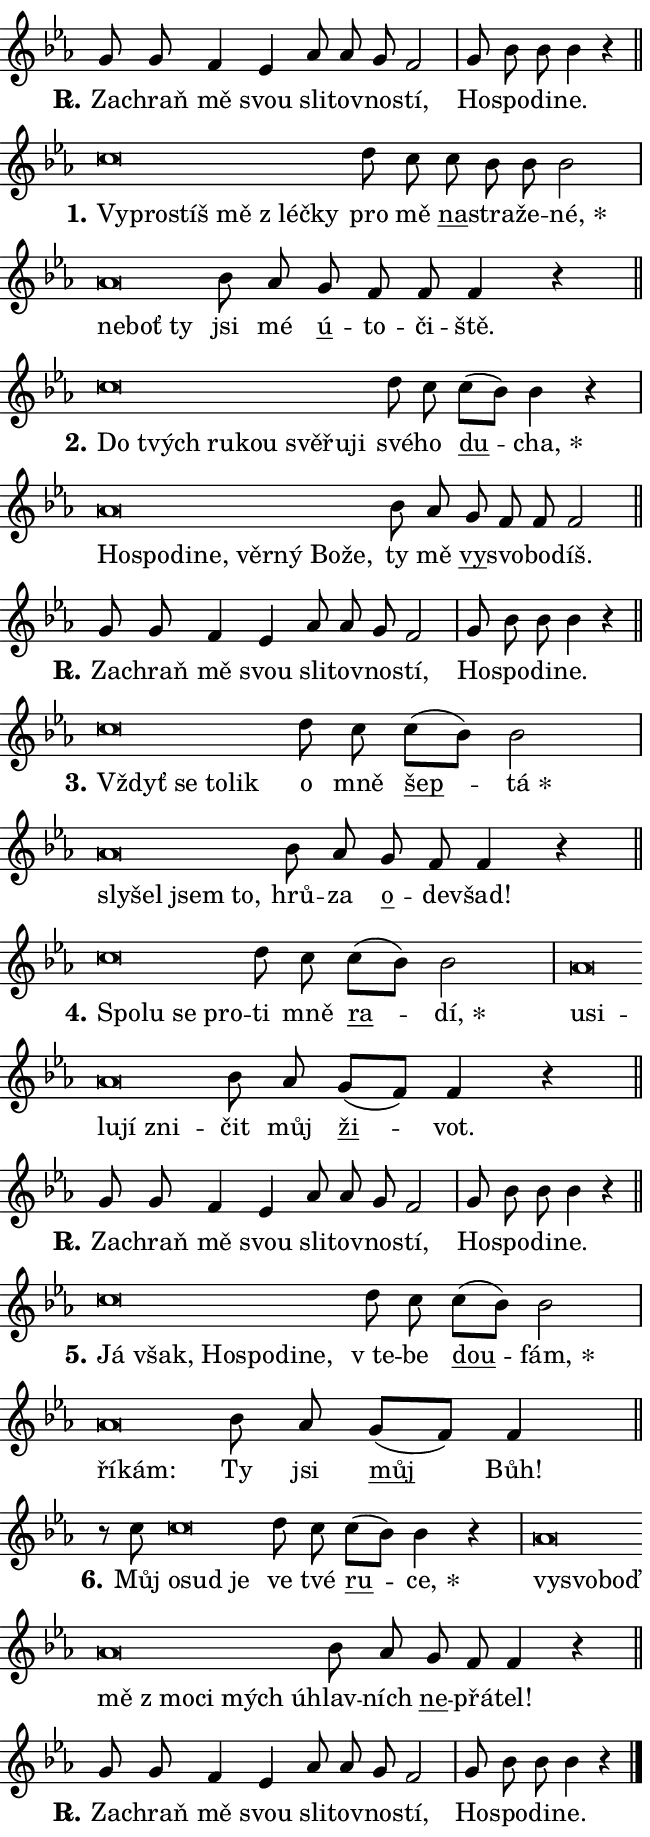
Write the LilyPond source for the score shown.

\version "2.24.0"
\header { tagline = "" }
\paper {
  indent = 0\cm
  top-margin = 0\cm
  right-margin = 0.13\cm % to fit lyric hyphens
  bottom-margin = 0\cm
  left-margin = 0\cm
  paper-width = 11\cm
  page-breaking = #ly:one-page-breaking
  system-system-spacing.basic-distance = #11
  score-system-spacing.basic-distance = #11
  ragged-last = ##f
}


%% Author: Thomas Morley
%% https://lists.gnu.org/archive/html/lilypond-user/2020-05/msg00002.html
#(define (line-position grob)
"Returns position of @var[grob} in current system:
   @code{'start}, if at first time-step
   @code{'end}, if at last time-step
   @code{'middle} otherwise
"
  (let* ((col (ly:item-get-column grob))
         (ln (ly:grob-object col 'left-neighbor))
         (rn (ly:grob-object col 'right-neighbor))
         (col-to-check-left (if (ly:grob? ln) ln col))
         (col-to-check-right (if (ly:grob? rn) rn col))
         (break-dir-left
           (and
             (ly:grob-property col-to-check-left 'non-musical #f)
             (ly:item-break-dir col-to-check-left)))
         (break-dir-right
           (and
             (ly:grob-property col-to-check-right 'non-musical #f)
             (ly:item-break-dir col-to-check-right))))
        (cond ((eqv? 1 break-dir-left) 'start)
              ((eqv? -1 break-dir-right) 'end)
              (else 'middle))))

#(define (tranparent-at-line-position vctor)
  (lambda (grob)
  "Relying on @code{line-position} select the relevant enry from @var{vctor}.
Used to determine transparency,"
    (case (line-position grob)
      ((end) (not (vector-ref vctor 0)))
      ((middle) (not (vector-ref vctor 1)))
      ((start) (not (vector-ref vctor 2))))))

noteHeadBreakVisibility =
#(define-music-function (break-visibility)(vector?)
"Makes @code{NoteHead}s transparent relying on @var{break-visibility}"
#{
  \override NoteHead.transparent =
    #(tranparent-at-line-position break-visibility)
#})

#(define delete-ledgers-for-transparent-note-heads
  (lambda (grob)
    "Reads whether a @code{NoteHead} is transparent.
If so this @code{NoteHead} is removed from @code{'note-heads} from
@var{grob}, which is supposed to be @code{LedgerLineSpanner}.
As a result ledgers are not printed for this @code{NoteHead}"
    (let* ((nhds-array (ly:grob-object grob 'note-heads))
           (nhds-list
             (if (ly:grob-array? nhds-array)
                 (ly:grob-array->list nhds-array)
                 '()))
           ;; Relies on the transparent-property being done before
           ;; Staff.LedgerLineSpanner.after-line-breaking is executed.
           ;; This is fragile ...
           (to-keep
             (remove
               (lambda (nhd)
                 (ly:grob-property nhd 'transparent #f))
               nhds-list)))
      ;; TODO find a better method to iterate over grob-arrays, similiar
      ;; to filter/remove etc for lists
      ;; For now rebuilt from scratch
      (set! (ly:grob-object grob 'note-heads)  '())
      (for-each
        (lambda (nhd)
          (ly:pointer-group-interface::add-grob grob 'note-heads nhd))
        to-keep))))

squashNotes = {
  \override NoteHead.X-extent = #'(-0.2 . 0.2)
  \override NoteHead.Y-extent = #'(-0.75 . 0)
  \override NoteHead.stencil =
    #(lambda (grob)
       (let ((pos (ly:grob-property grob 'staff-position)))
         (begin
           (if (< pos -7) (display "ERROR: Lower brevis then expected\n") (display ""))
           (if (<= pos -6) ly:text-interface::print ly:note-head::print))))
}
unSquashNotes = {
  \revert NoteHead.X-extent
  \revert NoteHead.Y-extent
  \revert NoteHead.stencil
}

hideNotes = \noteHeadBreakVisibility #begin-of-line-visible
unHideNotes = \noteHeadBreakVisibility #all-visible

% work-around for resetting accidentals
% https://lilypond.org/doc/v2.23/Documentation/notation/displaying-rhythms#unmetered-music
cadenzaMeasure = {
  \cadenzaOff
  \partial 1024 s1024
  \cadenzaOn
}

#(define-markup-command (accent layout props text) (markup?)
  "Underline accented syllable"
  (interpret-markup layout props
    #{\markup \override #'(offset . 4.3) \underline { #text }#}))

responsum = \markup \concat {
  "R" \hspace #-1.05 \path #0.1 #'((moveto 0 0.07) (lineto 0.9 0.8)) \hspace #0.05 "."
}

spaceSize = #0.6828661417322834 % exact space size for TeX Gyre Schola

\layout {
  \context {
    \Staff
    \remove "Time_signature_engraver"
    \override LedgerLineSpanner.after-line-breaking = #delete-ledgers-for-transparent-note-heads
  }
  \context {
    \Lyrics {
      \override LyricSpace.minimum-distance = \spaceSize
      \override LyricText.font-name = #"TeX Gyre Schola"
      \override LyricText.font-size = 1
      \override StanzaNumber.font-name = #"TeX Gyre Schola Bold"
      \override StanzaNumber.font-size = 1
    }
  }
  \context {
    \Score 
    \override NoteHead.text =
      #(lambda (grob) 
        (let ((pos (ly:grob-property grob 'staff-position)))
          #{\markup {
            \combine
              \halign #-0.55 \raise #(if (= pos -6) 0 0.5) \override #'(thickness . 2) \draw-line #'(3.2 . 0)
              \musicglyph "noteheads.sM1"
          }#}))
  }
}

% magnetic-lyrics.ily
%
%   written by
%     Jean Abou Samra <jean@abou-samra.fr>
%     Werner Lemberg <wl@gnu.org>
%
%   adapted by
%     Jiri Hon <jiri.hon@gmail.com>
%
% Version 2022-Apr-15

% https://www.mail-archive.com/lilypond-user@gnu.org/msg149350.html

#(define (Left_hyphen_pointer_engraver context)
   "Collect syllable-hyphen-syllable occurrences in lyrics and store
them in properties.  This engraver only looks to the left.  For
example, if the lyrics input is @code{foo -- bar}, it does the
following.

@itemize @bullet
@item
Set the @code{text} property of the @code{LyricHyphen} grob between
@q{foo} and @q{bar} to @code{foo}.

@item
Set the @code{left-hyphen} property of the @code{LyricText} grob with
text @q{foo} to the @code{LyricHyphen} grob between @q{foo} and
@q{bar}.
@end itemize

Use this auxiliary engraver in combination with the
@code{lyric-@/text::@/apply-@/magnetic-@/offset!} hook."
   (let ((hyphen #f)
         (text #f))
     (make-engraver
      (acknowledgers
       ((lyric-syllable-interface engraver grob source-engraver)
        (set! text grob)))
      (end-acknowledgers
       ((lyric-hyphen-interface engraver grob source-engraver)
        ;(when (not (grob::has-interface grob 'lyric-space-interface))
          (set! hyphen grob)));)
      ((stop-translation-timestep engraver)
       (when (and text hyphen)
         (ly:grob-set-object! text 'left-hyphen hyphen))
       (set! text #f)
       (set! hyphen #f)))))

#(define (lyric-text::apply-magnetic-offset! grob)
   "If the space between two syllables is less than the value in
property @code{LyricText@/.details@/.squash-threshold}, move the right
syllable to the left so that it gets concatenated with the left
syllable.

Use this function as a hook for
@code{LyricText@/.after-@/line-@/breaking} if the
@code{Left_@/hyphen_@/pointer_@/engraver} is active."
   (let ((hyphen (ly:grob-object grob 'left-hyphen #f)))
     (when hyphen
       (let ((left-text (ly:spanner-bound hyphen LEFT)))
         (when (grob::has-interface left-text 'lyric-syllable-interface)
           (let* ((common (ly:grob-common-refpoint grob left-text X))
                  (this-x-ext (ly:grob-extent grob common X))
                  (left-x-ext
                   (begin
                     ;; Trigger magnetism for left-text.
                     (ly:grob-property left-text 'after-line-breaking)
                     (ly:grob-extent left-text common X)))
                  ;; `delta` is the gap width between two syllables.
                  (delta (- (interval-start this-x-ext)
                            (interval-end left-x-ext)))
                  (details (ly:grob-property grob 'details))
                  (threshold (assoc-get 'squash-threshold details 0.2)))
             (when (< delta threshold)
               (let* (;; We have to manipulate the input text so that
                      ;; ligatures crossing syllable boundaries are not
                      ;; disabled.  For languages based on the Latin
                      ;; script this is essentially a beautification.
                      ;; However, for non-Western scripts it can be a
                      ;; necessity.
                      (lt (ly:grob-property left-text 'text))
                      (rt (ly:grob-property grob 'text))
                      (is-space (grob::has-interface hyphen 'lyric-space-interface))
                      (space (if is-space " " ""))
                      (extra-delta (if is-space spaceSize 0))
                      ;; Append new syllable.
                      (ltrt-space (if (and (string? lt) (string? rt))
                                (string-append lt space rt)
                                (make-concat-markup (list lt space rt))))
                      ;; Right-align `ltrt` to the right side.
                      (ltrt-space-markup (grob-interpret-markup
                               grob
                               (make-translate-markup
                                (cons (interval-length this-x-ext) 0)
                                (make-right-align-markup ltrt-space)))))
                 (begin
                   ;; Don't print `left-text`.
                   (ly:grob-set-property! left-text 'stencil #f)
                   ;; Set text and stencil (which holds all collected
                   ;; syllables so far) and shift it to the left.
                   (ly:grob-set-property! grob 'text ltrt-space)
                   (ly:grob-set-property! grob 'stencil ltrt-space-markup)
                   (ly:grob-translate-axis! grob (- (- delta extra-delta)) X))))))))))


#(define (lyric-hyphen::displace-bounds-first grob)
   ;; Make very sure this callback isn't triggered too early.
   (let ((left (ly:spanner-bound grob LEFT))
         (right (ly:spanner-bound grob RIGHT)))
     (ly:grob-property left 'after-line-breaking)
     (ly:grob-property right 'after-line-breaking)
     (ly:lyric-hyphen::print grob)))

squashThreshold = #0.4

\layout {
  \context {
    \Lyrics
    \consists #Left_hyphen_pointer_engraver
    \override LyricText.after-line-breaking =
      #lyric-text::apply-magnetic-offset!
    \override LyricHyphen.stencil = #lyric-hyphen::displace-bounds-first
    \override LyricText.details.squash-threshold = \squashThreshold
    \override LyricHyphen.minimum-distance = 0
    \override LyricHyphen.minimum-length = \squashThreshold
  }
}

squashText = \override LyricText.details.squash-threshold = 9999
unSquashText = \override LyricText.details.squash-threshold = \squashThreshold

leftText = \override LyricText.self-alignment-X = #LEFT
unLeftText = \revert LyricText.self-alignment-X

starOffset = #(lambda (grob) 
                (let ((x_offset (ly:self-alignment-interface::aligned-on-x-parent grob)))
                  (if (= x_offset 0) 0 (+ x_offset 1.2))))

star = #(define-music-function (syllable)(string?)
"Append star separator at the end of a syllable"
#{
  \once \override LyricText.X-offset = #starOffset
  \lyricmode { \markup {
    #syllable
    \override #'((font-name . "TeX Gyre Schola Bold")) \hspace #0.2 \lower #0.65 \larger "*"
  } }
#})

starAccent = #(define-music-function (syllable)(string?)
"Append star separator at the end of a syllable and make accent"
#{
  \once \override LyricText.X-offset = #starOffset
  \lyricmode { \markup {
    \accent #syllable
    \override #'((font-name . "TeX Gyre Schola Bold")) \hspace #0.2 \lower #0.65 \larger "*"
  } }
#})

breath = #(define-music-function (syllable)(string?)
"Append breathing indicator at the end of a syllable"
#{
  \lyricmode { \markup { #syllable "+" } }
#})

optionalBreath = #(define-music-function (syllable)(string?)
"Append optional breathing indicator at the end of a syllable"
#{
  \lyricmode { \markup { #syllable "(+)" } }
#})


\score {
    <<
        \new Voice = "melody" { \cadenzaOn \key es \major \relative { g'8 g f4 es \bar "" as8 as g f2 \cadenzaMeasure \bar "|" g8 bes bes bes4 r \cadenzaMeasure \bar "||" \break } }
        \new Lyrics \lyricsto "melody" { \lyricmode { \set stanza = \responsum
Za -- chraň mě svou sli -- tov -- no -- stí, Ho -- spo -- di -- ne. } }
    >>
    \layout {}
}

\score {
    <<
        \new Voice = "melody" { \cadenzaOn \key es \major \relative { \squashNotes c''\breve*1/16 \hideNotes \breve*1/16 \bar "" \breve*1/16 \bar "" \breve*1/16 \bar "" \breve*1/16 \breve*1/16 \bar "" \unHideNotes \unSquashNotes d8 c \bar "" c bes bes bes2 \cadenzaMeasure \bar "|" \squashNotes as\breve*1/16 \hideNotes \breve*1/16 \breve*1/16 \bar "" \unHideNotes \unSquashNotes bes8 as \bar "" g f f f4 r \cadenzaMeasure \bar "||" \break } }
        \new Lyrics \lyricsto "melody" { \lyricmode { \set stanza = "1."
\leftText Vy -- \squashText pro -- stíš mě "z léč" -- ky \unLeftText \unSquashText pro mě \markup \accent na -- stra -- že -- \star né, \leftText ne -- \squashText boť ty \unLeftText \unSquashText jsi mé \markup \accent ú -- to -- či -- ště. } }
    >>
    \layout {}
}

\score {
    <<
        \new Voice = "melody" { \cadenzaOn \key es \major \relative { \squashNotes c''\breve*1/16 \hideNotes \breve*1/16 \bar "" \breve*1/16 \bar "" \breve*1/16 \bar "" \breve*1/16 \bar "" \breve*1/16 \breve*1/16 \bar "" \unHideNotes \unSquashNotes d8 c \bar "" c[( bes)] bes4 r \cadenzaMeasure \bar "|" \squashNotes as\breve*1/16 \hideNotes \breve*1/16 \bar "" \breve*1/16 \bar "" \breve*1/16 \bar "" \breve*1/16 \bar "" \breve*1/16 \bar "" \breve*1/16 \breve*1/16 \bar "" \unHideNotes \unSquashNotes bes8 as \bar "" g f f f2 \cadenzaMeasure \bar "||" \break } }
        \new Lyrics \lyricsto "melody" { \lyricmode { \set stanza = "2."
\leftText Do \squashText tvých ru -- kou svě -- řu -- ji \unLeftText \unSquashText své -- ho \markup \accent du -- \star cha, \leftText Ho -- \squashText spo -- di -- ne, věr -- ný Bo -- že, \unLeftText \unSquashText ty mě \markup \accent vy -- svo -- bo -- díš. } }
    >>
    \layout {}
}

\score {
    <<
        \new Voice = "melody" { \cadenzaOn \key es \major \relative { g'8 g f4 es \bar "" as8 as g f2 \cadenzaMeasure \bar "|" g8 bes bes bes4 r \cadenzaMeasure \bar "||" \break } }
        \new Lyrics \lyricsto "melody" { \lyricmode { \set stanza = \responsum
Za -- chraň mě svou sli -- tov -- no -- stí, Ho -- spo -- di -- ne. } }
    >>
    \layout {}
}

\score {
    <<
        \new Voice = "melody" { \cadenzaOn \key es \major \relative { \squashNotes c''\breve*1/16 \hideNotes \breve*1/16 \bar "" \breve*1/16 \breve*1/16 \bar "" \unHideNotes \unSquashNotes d8 c \bar "" c[( bes)] bes2 \cadenzaMeasure \bar "|" \squashNotes as\breve*1/16 \hideNotes \breve*1/16 \bar "" \breve*1/16 \breve*1/16 \bar "" \unHideNotes \unSquashNotes bes8 as \bar "" g f f4 r \cadenzaMeasure \bar "||" \break } }
        \new Lyrics \lyricsto "melody" { \lyricmode { \set stanza = "3."
\leftText Vždyť \squashText se to -- lik \unLeftText \unSquashText o mně \markup \accent šep -- \star tá \leftText sly -- \squashText šel jsem to, \unLeftText \unSquashText hrů -- za \markup \accent o -- de -- všad! } }
    >>
    \layout {}
}

\score {
    <<
        \new Voice = "melody" { \cadenzaOn \key es \major \relative { \squashNotes c''\breve*1/16 \hideNotes \breve*1/16 \bar "" \breve*1/16 \breve*1/16 \bar "" \unHideNotes \unSquashNotes d8 c \bar "" c[( bes)] bes2 \cadenzaMeasure \bar "|" \squashNotes as\breve*1/16 \hideNotes \breve*1/16 \bar "" \breve*1/16 \bar "" \breve*1/16 \breve*1/16 \bar "" \unHideNotes \unSquashNotes bes8 as \bar "" g[( f)] f4 r \cadenzaMeasure \bar "||" \break } }
        \new Lyrics \lyricsto "melody" { \lyricmode { \set stanza = "4."
\leftText Spo -- \squashText lu se pro -- \unLeftText \unSquashText ti mně \markup \accent ra -- \star dí, \leftText u -- \squashText si -- lu -- jí zni -- \unLeftText \unSquashText čit můj \markup \accent ži -- vot. } }
    >>
    \layout {}
}

\score {
    <<
        \new Voice = "melody" { \cadenzaOn \key es \major \relative { g'8 g f4 es \bar "" as8 as g f2 \cadenzaMeasure \bar "|" g8 bes bes bes4 r \cadenzaMeasure \bar "||" \break } }
        \new Lyrics \lyricsto "melody" { \lyricmode { \set stanza = \responsum
Za -- chraň mě svou sli -- tov -- no -- stí, Ho -- spo -- di -- ne. } }
    >>
    \layout {}
}

\score {
    <<
        \new Voice = "melody" { \cadenzaOn \key es \major \relative { \squashNotes c''\breve*1/16 \hideNotes \breve*1/16 \bar "" \breve*1/16 \bar "" \breve*1/16 \bar "" \breve*1/16 \breve*1/16 \bar "" \unHideNotes \unSquashNotes d8 c \bar "" c[( bes)] bes2 \cadenzaMeasure \bar "|" \squashNotes as\breve*1/16 \hideNotes \breve*1/16 \bar "" \unHideNotes \unSquashNotes bes8 as \bar "" g[( f)] f4 \cadenzaMeasure \bar "||" \break } }
        \new Lyrics \lyricsto "melody" { \lyricmode { \set stanza = "5."
\leftText Já \squashText však, Ho -- spo -- di -- ne, \unLeftText \unSquashText "v te" -- be \markup \accent dou -- \star fám, \leftText ří -- \squashText kám: \unLeftText \unSquashText Ty jsi \markup \accent můj Bůh! } }
    >>
    \layout {}
}

\score {
    <<
        \new Voice = "melody" { \cadenzaOn \key es \major \relative { r8 c'' \squashNotes c\breve*1/16 \hideNotes \breve*1/16 \breve*1/16 \bar "" \unHideNotes \unSquashNotes d8 c \bar "" c[( bes)] bes4 r \cadenzaMeasure \bar "|" \squashNotes as\breve*1/16 \hideNotes \breve*1/16 \bar "" \breve*1/16 \bar "" \breve*1/16 \bar "" \breve*1/16 \bar "" \breve*1/16 \bar "" \breve*1/16 \breve*1/16 \bar "" \unHideNotes \unSquashNotes bes8 as \bar "" g f f4 r \cadenzaMeasure \bar "||" \break } }
        \new Lyrics \lyricsto "melody" { \lyricmode { \set stanza = "6."
Můj \leftText o -- \squashText sud je \unLeftText \unSquashText ve tvé \markup \accent ru -- \star ce, \leftText vy -- \squashText svo -- boď mě "z mo" -- ci mých ú -- \unLeftText \unSquashText hlav -- ních \markup \accent ne -- přá -- tel! } }
    >>
    \layout {}
}

\score {
    <<
        \new Voice = "melody" { \cadenzaOn \key es \major \relative { g'8 g f4 es \bar "" as8 as g f2 \cadenzaMeasure \bar "|" g8 bes bes bes4 r \cadenzaMeasure \bar "||" \break } \bar "|." }
        \new Lyrics \lyricsto "melody" { \lyricmode { \set stanza = \responsum
Za -- chraň mě svou sli -- tov -- no -- stí, Ho -- spo -- di -- ne. } }
    >>
    \layout {}
}
